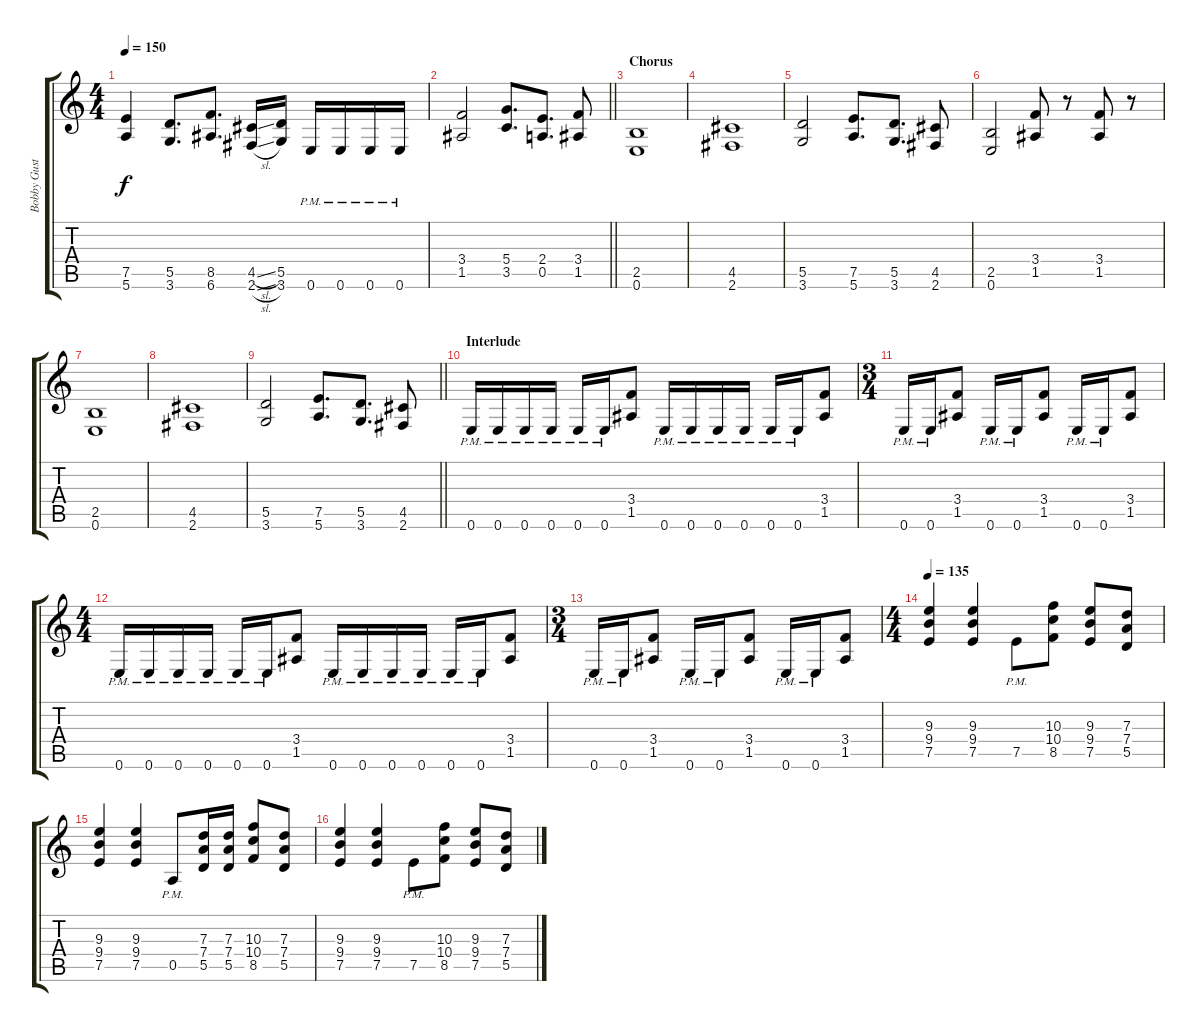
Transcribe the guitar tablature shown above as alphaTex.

\track ("Bobby Gustafson" "Bobby Gust") {instrument distortionguitar}
\staff {score tabs}
\tuning (E4 B3 G3 D3 A2 E2) {hide}
\ts (4 4)
\tempo 150
\clef g2
\ks c
(7.5 5.6).4{dy f} (5.5 3.6).8{d} (8.5 6.6).8{d} (4.5{sl} 2.6{sl}).16 (5.5 3.6).16 0.6{pm}.16 0.6{pm}.16 0.6{pm}.16 0.6{pm}.16 |
\barLineRight lightlight
(3.4 1.5).2 (5.4 3.5).8{d} (2.4 0.5).8{d} (3.4 1.5).8 |
\section ("" "Chorus")
(2.5 0.6).1 |
(4.5 2.6).1 |
(5.5 3.6).2 (7.5 5.6).8{d} (5.5 3.6).8{d} (4.5 2.6).8 |
(2.5 0.6).2 (3.4 1.5).8 r.8 (3.4 1.5).8 r.8 |
(2.5 0.6).1 |
(4.5 2.6).1 |
\barLineRight lightlight
(5.5 3.6).2 (7.5 5.6).8{d} (5.5 3.6).8{d} (4.5 2.6).8 |
\section ("" "Interlude")
0.6{pm}.16 0.6{pm}.16 0.6{pm}.16 0.6{pm}.16 0.6{pm}.16 0.6{pm}.16 (3.4 1.5).8 0.6{pm}.16 0.6{pm}.16 0.6{pm}.16 0.6{pm}.16 0.6{pm}.16 0.6{pm}.16 (3.4 1.5).8 |
\ts (3 4)
0.6{pm}.16 0.6{pm}.16 (3.4 1.5).8 0.6{pm}.16 0.6{pm}.16 (3.4 1.5).8 0.6{pm}.16 0.6{pm}.16 (3.4 1.5).8 |
\ts (4 4)
0.6{pm}.16 0.6{pm}.16 0.6{pm}.16 0.6{pm}.16 0.6{pm}.16 0.6{pm}.16 (3.4 1.5).8 0.6{pm}.16 0.6{pm}.16 0.6{pm}.16 0.6{pm}.16 0.6{pm}.16 0.6{pm}.16 (3.4 1.5).8 |
\ts (3 4)
0.6{pm}.16 0.6{pm}.16 (3.4 1.5).8 0.6{pm}.16 0.6{pm}.16 (3.4 1.5).8 0.6{pm}.16 0.6{pm}.16 (3.4 1.5).8 |
\ts (4 4)
\tempo 135
(9.3 9.4 7.5).4 (9.3 9.4 7.5).4 7.5{pm}.8 (10.3 10.4 8.5).8 (9.3 9.4 7.5).8 (7.3 7.4 5.5).8 |
(9.3 9.4 7.5).4 (9.3 9.4 7.5).4 0.5{pm}.8 (7.3 7.4 5.5).16 (7.3 7.4 5.5).16 (10.3 10.4 8.5).8 (7.3 7.4 5.5).8 |
(9.3 9.4 7.5).4 (9.3 9.4 7.5).4 7.5{pm}.8 (10.3 10.4 8.5).8 (9.3 9.4 7.5).8 (7.3 7.4 5.5).8
